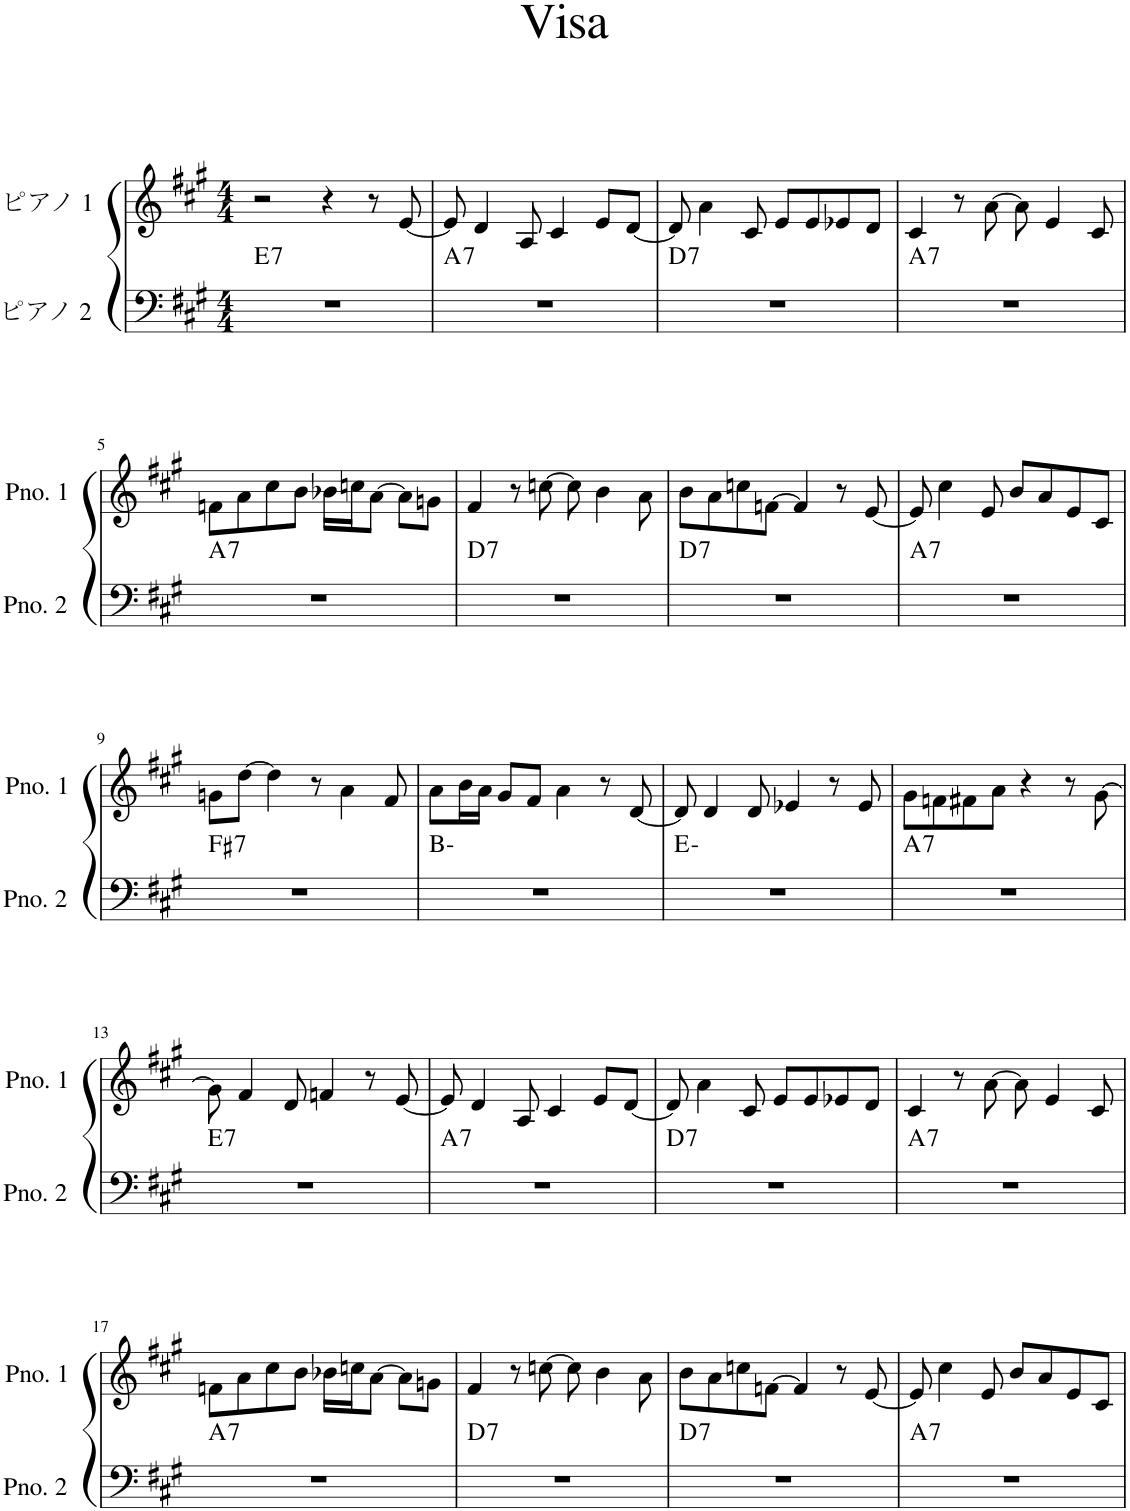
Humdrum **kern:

**kern	**harte	**kern
*part2	*part2	*part1
*staff2	*	*staff1
*I"ピアノ 2	*	*I"ピアノ 1
*clefF4	*	*clefG2
*k[f#c#g#]	*	*k[f#c#g#]
*M4/4	*	*M4/4
=1	=1	=1
!	!LO:H:kt=7	!
1r	E:7	2r
.	.	4r
.	.	8r
.	.	[8e/
=2	=2	=2
!	!LO:H:kt=7	!
1r	A:7	8e/]
.	.	4d/
.	.	8A/
.	.	4c#/
.	.	8e/L
.	.	[8d/J
=3	=3	=3
!	!LO:H:kt=7	!
1r	D:7	8d/]
.	.	4a\
.	.	8c#/
.	.	8e/L
.	.	8e/
.	.	8e-X/
.	.	8d/J
=4	=4	=4
!	!LO:H:kt=7	!
1r	A:7	4c#/
.	.	8r
.	.	[8a\
.	.	8a\]
.	.	4e/
.	.	8c#/
!!LO:LB:g=z
=5	=5	=5
!	!LO:H:kt=7	!
1r	A:7	8fn\L
.	.	8a\
.	.	8cc#\
.	.	8b\J
.	.	16b-X\LL
.	.	16ccn\J
.	.	[8a\J
.	.	8a\L]
.	.	8gn\J
=6	=6	=6
!	!LO:H:kt=7	!
1r	D:7	4f#/
.	.	8r
.	.	[8ccn\
.	.	8cc\]
.	.	4b\
.	.	8a\
=7	=7	=7
!	!LO:H:kt=7	!
1r	D:7	8b\L
.	.	8a\
.	.	8ccn\
.	.	[8fn\J
.	.	4f/]
.	.	8r
.	.	[8e/
=8	=8	=8
!	!LO:H:kt=7	!
1r	A:7	8e/]
.	.	4cc#\
.	.	8e/
.	.	8b/L
.	.	8a/
.	.	8e/
.	.	8c#/J
!!LO:LB:g=z
=9	=9	=9
!	!LO:H:kt=7	!
1r	F#:7	8gn\L
.	.	[8dd\J
.	.	4dd\]
.	.	8r
.	.	4a\
.	.	8f#/
=10	=10	=10
1r	B:min	8a\L
.	.	16b\L
.	.	16a\JJ
.	.	8g#/L
.	.	8f#/J
.	.	4a\
.	.	8r
.	.	[8d/
=11	=11	=11
1r	E:min	8d/]
.	.	4d/
.	.	8d/
.	.	4e-X/
.	.	8r
.	.	8e-/
=12	=12	=12
!	!LO:H:kt=7	!
1r	A:7	8g#\L
.	.	8fn\
.	.	8f#X\
.	.	8a\J
.	.	4r
.	.	8r
.	.	[8g#\
!!LO:LB:g=z
=13	=13	=13
!	!LO:H:kt=7	!
1r	E:7	8g#\]
.	.	4f#/
.	.	8d/
.	.	4fn/
.	.	8r
.	.	[8e/
=14	=14	=14
!	!LO:H:kt=7	!
1r	A:7	8e/]
.	.	4d/
.	.	8A/
.	.	4c#/
.	.	8e/L
.	.	[8d/J
=15	=15	=15
!	!LO:H:kt=7	!
1r	D:7	8d/]
.	.	4a\
.	.	8c#/
.	.	8e/L
.	.	8e/
.	.	8e-X/
.	.	8d/J
=16	=16	=16
!	!LO:H:kt=7	!
1r	A:7	4c#/
.	.	8r
.	.	[8a\
.	.	8a\]
.	.	4e/
.	.	8c#/
!!LO:LB:g=z
=17	=17	=17
!	!LO:H:kt=7	!
1r	A:7	8fn\L
.	.	8a\
.	.	8cc#\
.	.	8b\J
.	.	16b-X\LL
.	.	16ccn\J
.	.	[8a\J
.	.	8a\L]
.	.	8gn\J
=18	=18	=18
!	!LO:H:kt=7	!
1r	D:7	4f#/
.	.	8r
.	.	[8ccn\
.	.	8cc\]
.	.	4b\
.	.	8a\
=19	=19	=19
!	!LO:H:kt=7	!
1r	D:7	8b\L
.	.	8a\
.	.	8ccn\
.	.	[8fn\J
.	.	4f/]
.	.	8r
.	.	[8e/
=20	=20	=20
!	!LO:H:kt=7	!
1r	A:7	8e/]
.	.	4cc#\
.	.	8e/
.	.	8b/L
.	.	8a/
.	.	8e/
.	.	8c#/J
=	=	=
*-	*-	*-
